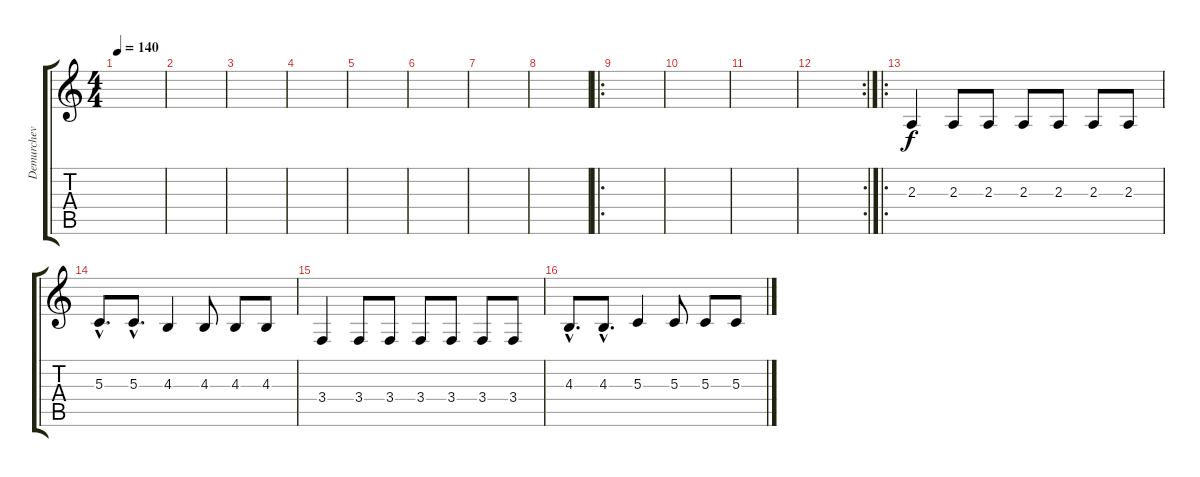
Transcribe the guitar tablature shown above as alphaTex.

\track ("Demurchev Sasha (VOX)" "Demurchev ") {instrument reedorgan}
\staff {score tabs}
\tuning (E4 B3 G3 D3 A2 E2) {hide}
\ts (4 4)
\tempo 140
\clef g2
\ks c
|
|
|
|
|
|
|
|
\ro
|
|
|
\rc 2
|
\ro
2.3.4 2.3.8 2.3.8 2.3.8 2.3.8 2.3.8 2.3.8 |
5.3{hac}.8{d} 5.3{hac}.8{d} 4.3.4 4.3.8 4.3.8 4.3.8 |
3.4.4 3.4.8 3.4.8 3.4.8 3.4.8 3.4.8 3.4.8 |
4.3{hac}.8{d} 4.3{hac}.8{d} 5.3.4 5.3.8 5.3.8 5.3.8
